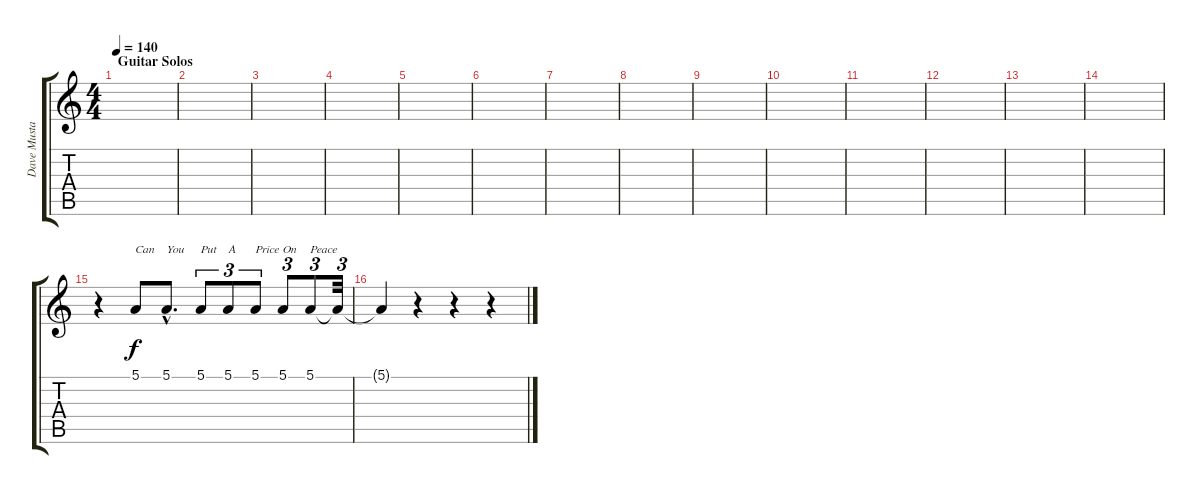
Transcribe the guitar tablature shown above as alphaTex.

\track ("Dave Mustaine (Vocal)" "Dave Musta") {instrument lead1square}
\staff {score tabs}
\tuning (E4 B3 G3 D3 A2 E2) {hide}
\ts (4 4)
\section ("" "Guitar Solos")
\tempo 140
\clef g2
\ks c
|
|
|
|
\section ("" "")
|
|
|
|
\section ("" "")
|
|
|
|
\section ("" "")
|
|
r.4 5.1.8{txt "Can"} 5.1{hac}.8{d txt "You"} 5.1.8{tu (3 2) txt "Put"} 5.1.8{tu (3 2) txt "A"} 5.1.8{tu (3 2) txt "Price"} 5.1.8{tu (3 2) txt "On"} 5.1.8{tu (3 2) txt "Peace"} 5.1{t}.32{tu (3 2)} |
5.1{t}.4 r.4 r.4 r.4
